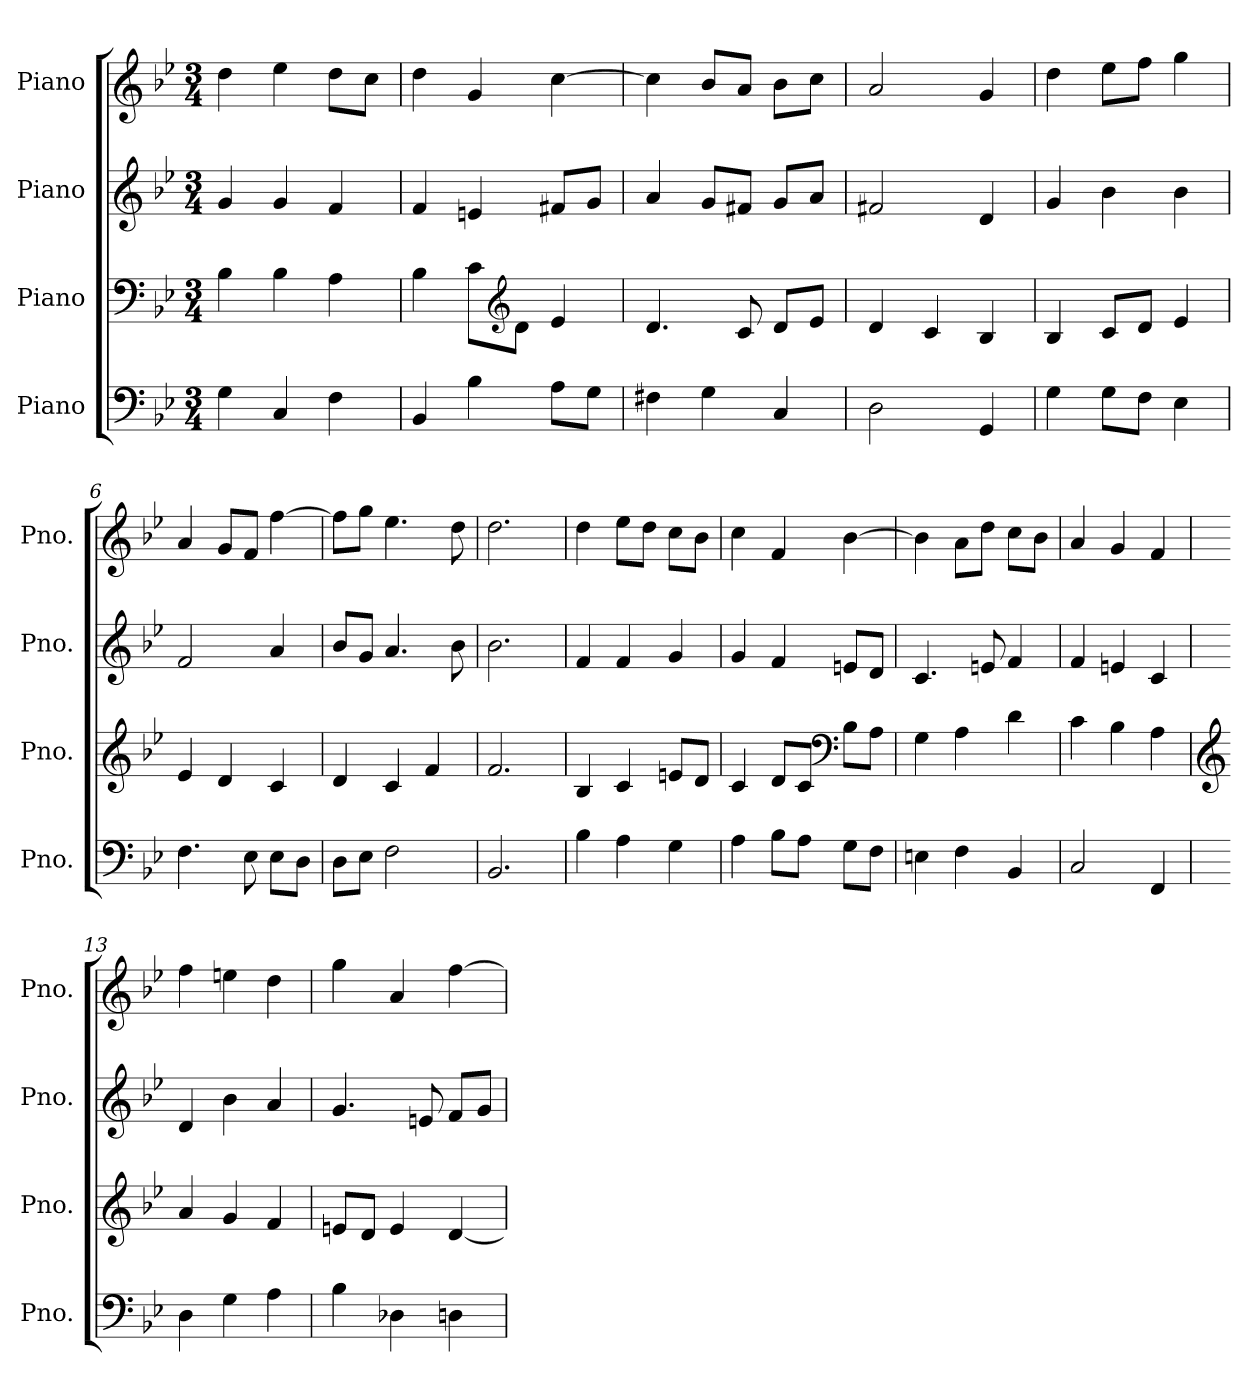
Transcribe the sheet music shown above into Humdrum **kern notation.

**kern	**kern	**kern	**kern
*part4	*part3	*part2	*part1
*staff4	*staff3	*staff2	*staff1
*I"Piano	*I"Piano	*I"Piano	*I"Piano
*I'Pno.	*I'Pno.	*I'Pno.	*I'Pno.
*clefF4	*clefF4	*clefG2	*clefG2
*k[b-e-]	*k[b-e-]	*k[b-e-]	*k[b-e-]
*M3/4	*M3/4	*M3/4	*M3/4
*MM94	*MM94	*MM94	*MM94
=1	=1	=1	=1
4G\	4B-\	4g/	4dd\
4C/	4B-\	4g/	4ee-\
4F\	4A\	4f/	8dd\L
.	.	.	8cc\J
=2	=2	=2	=2
4BB-/	4B-\	4f/	4dd\
4B-\	8c\L	4en/	4g/
*	*clefG2	*	*
.	8d\J	.	.
8A\L	4e-/	8f#X/L	[4cc\
8G\J	.	8g/J	.
=3	=3	=3	=3
4F#X\	4.d/	4a/	4cc\]
4G\	.	8g/L	8b-/L
.	8c/	8f#X/J	8a/J
4C/	8d/L	8g/L	8b-\L
.	8e-/J	8a/J	8cc\J
=4	=4	=4	=4
2D\	4d/	2f#X/	2a/
.	4c/	.	.
4GG/	4B-/	4d/	4g/
=5	=5	=5	=5
4G\	4B-/	4g/	4dd\
8G\L	8c/L	4b-\	8ee-\L
8F\J	8d/J	.	8ff\J
4E-\	4e-/	4b-\	4gg\
=6	=6	=6	=6
4.F\	4e-/	2f/	4a/
.	4d/	.	8g/L
8E-\	.	.	8f/J
8E-\L	4c/	4a/	[4ff\
8D\J	.	.	.
=7	=7	=7	=7
8D\L	4d/	8b-/L	8ff\L]
8E-\J	.	8g/J	8gg\J
2F\	4c/	4.a/	4.ee-\
.	4f/	.	.
.	.	8b-\	8dd\
=8	=8	=8	=8
2.BB-/	2.f/	2.b-\	2.dd\
!!LO:LB:g=z
=9	=9	=9	=9
4B-\	4B-/	4f/	4dd\
4A\	4c/	4f/	8ee-\L
.	.	.	8dd\J
4G\	8en/L	4g/	8cc\L
.	8d/J	.	8b-\J
=10	=10	=10	=10
4A\	4c/	4g/	4cc\
8B-\L	8d/L	4f/	4f/
8A\J	8c/J	.	.
*	*clefF4	*	*
8G\L	8B-\L	8en/L	[4b-\
8F\J	8A\J	8d/J	.
=11	=11	=11	=11
4En\	4G\	4.c/	4b-\]
4F\	4A\	.	8a\L
.	.	8en/	8dd\J
4BB-/	4d\	4f/	8cc\L
.	.	.	8b-\J
=12	=12	=12	=12
2C/	4c\	4f/	4a/
.	4B-\	4en/	4g/
4FF/	4A\	4c/	4f/
=13	=13	=13	=13
*	*clefG2	*	*
4D\	4a/	4d/	4ff\
4G\	4g/	4b-\	4een\
4A\	4f/	4a/	4dd\
=14	=14	=14	=14
4B-\	8en/L	4.g/	4gg\
.	8d/J	.	.
4D-X\	4e/	.	4a/
.	.	8en/	.
4Dn\	[4d/	8f/L	[4ff\
.	.	8g/J	.
=	=	=	=
*-	*-	*-	*-
